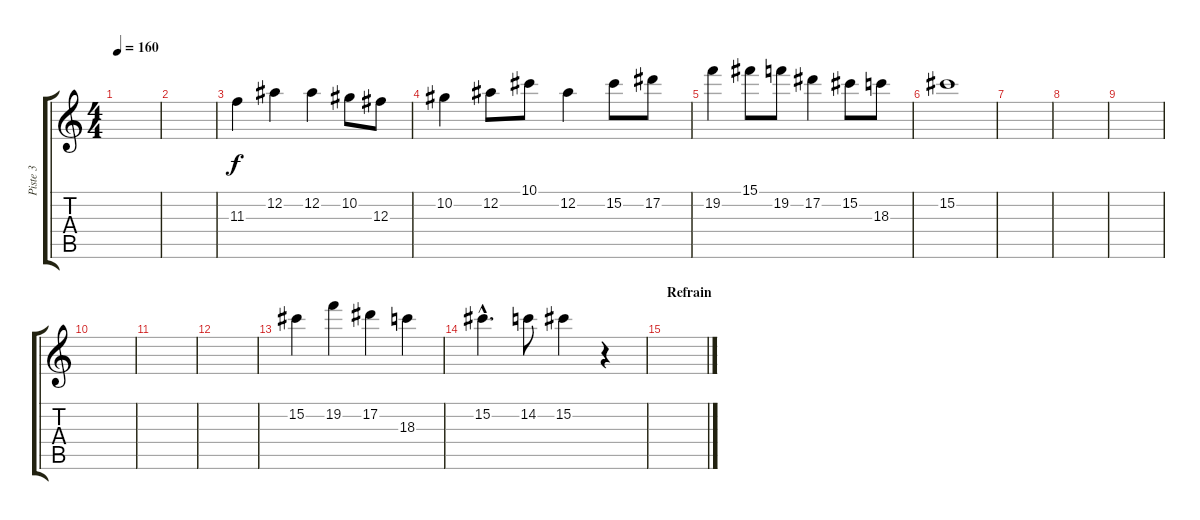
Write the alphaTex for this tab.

\track ("Piste 3" "Piste 3") {instrument distortionguitar}
\staff {score tabs}
\tuning (Eb4 Bb3 Gb3 Db3 Ab2 Eb2) {hide}
\ts (4 4)
\tempo 160
\clef g2
\ks c
|
|
11.3.4 12.2.4 12.2.4 10.2.8 12.3.8 |
10.2.4 12.2.8 10.1.8 12.2.4 15.2.8 17.2.8 |
19.2.4 15.1.8 19.2.8 17.2.4 15.2.8 18.3.8 |
15.2.1 |
|
|
|
|
|
|
15.2.4 19.2.4 17.2.4 18.3.4 |
15.2{hac}.4{d} 14.2.8 15.2.4 r.4 |
\section ("" "Refrain")
